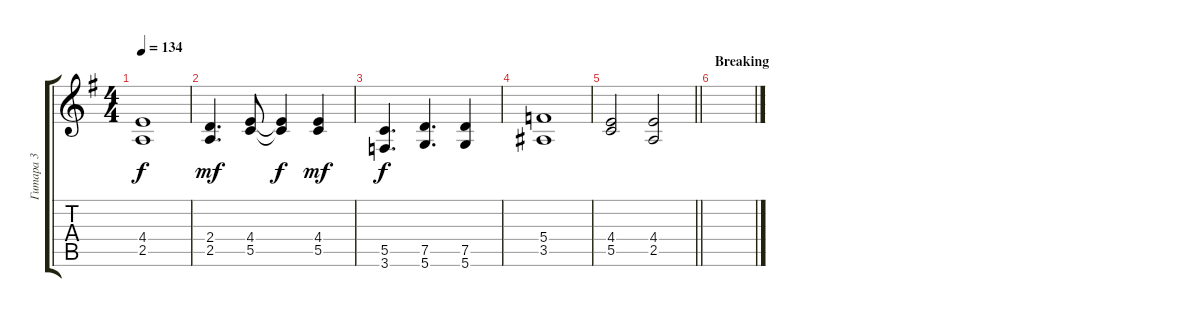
\track ("Гитара 3" "Гитара 3") {instrument distortionguitar}
\staff {score tabs}
\tuning (D4 A3 F3 C3 G2 D2) {hide}
\ts (4 4)
\tempo 134
\clef g2
\ks eminor
(4.4 2.5).1{dy f} |
(2.4 2.5).4{d dy mf} (4.4 5.5).8 (4.4{t} 5.5{t}).4{dy f} (4.4 5.5).4{dy mf} |
(5.5 3.6).4{d dy f} (7.5 5.6).4{d} (7.5 5.6).4 |
(5.4 3.5).1 |
\barLineRight lightlight
(4.4 5.5).2 (4.4 2.5).2 |
\section ("" "Breaking")
